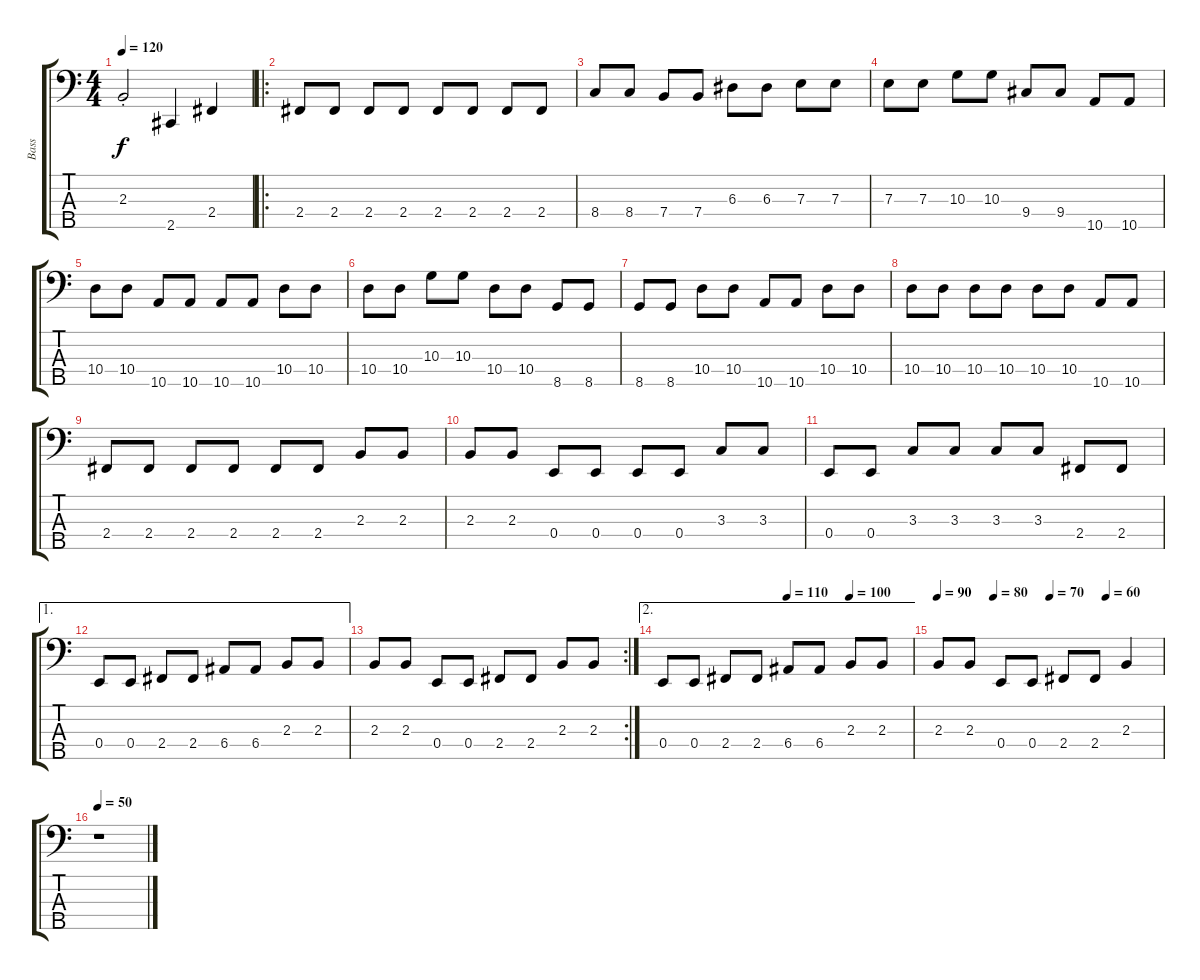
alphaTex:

\track ("Bass" "Bass") {instrument electricbassfinger}
\staff {score tabs}
\tuning (G2 D2 A1 E1 B0) {hide}
\ts (4 4)
\tempo 120
\clef f4
\ks c
2.3{st}.2{dy f} 2.5.4 2.4.4 |
\ro
2.4.8 2.4.8 2.4.8 2.4.8 2.4.8 2.4.8 2.4.8 2.4.8 |
8.4.8 8.4.8 7.4.8 7.4.8 6.3.8 6.3.8 7.3.8 7.3.8 |
7.3.8 7.3.8 10.3.8 10.3.8 9.4.8 9.4.8 10.5.8 10.5.8 |
10.4.8 10.4.8 10.5.8 10.5.8 10.5.8 10.5.8 10.4.8 10.4.8 |
10.4.8 10.4.8 10.3.8 10.3.8 10.4.8 10.4.8 8.5.8 8.5.8 |
8.5.8 8.5.8 10.4.8 10.4.8 10.5.8 10.5.8 10.4.8 10.4.8 |
10.4.8 10.4.8 10.4.8 10.4.8 10.4.8 10.4.8 10.5.8 10.5.8 |
2.4.8 2.4.8 2.4.8 2.4.8 2.4.8 2.4.8 2.3.8 2.3.8 |
2.3.8 2.3.8 0.4.8 0.4.8 0.4.8 0.4.8 3.3.8 3.3.8 |
0.4.8 0.4.8 3.3.8 3.3.8 3.3.8 3.3.8 2.4.8 2.4.8 |
\ae 1
0.4.8 0.4.8 2.4.8 2.4.8 6.4.8 6.4.8 2.3.8 2.3.8 |
\rc 2
2.3.8 2.3.8 0.4.8 0.4.8 2.4.8 2.4.8 2.3.8 2.3.8 |
\ae 2
\tempo (110 0.5)
\tempo (100 0.75)
0.4.8 0.4.8 2.4.8 2.4.8 6.4.8 6.4.8 2.3.8 2.3.8 |
\tempo 90
\tempo (80 0.25)
\tempo (70 0.5)
\tempo (60 0.75)
2.3.8 2.3.8 0.4.8 0.4.8 2.4.8 2.4.8 2.3.4 |
\tempo 50
r.1
